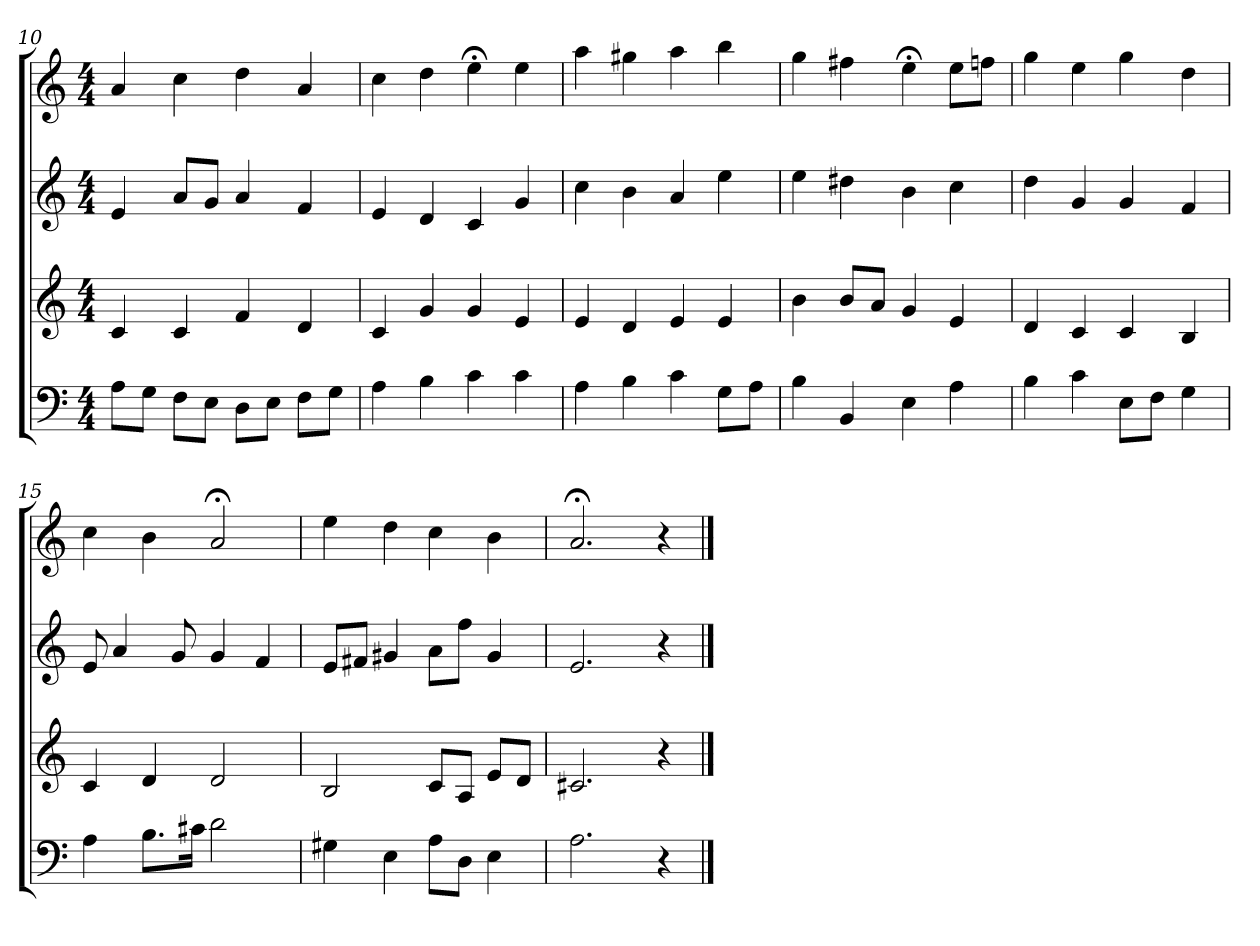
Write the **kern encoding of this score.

**kern	**kern	**kern	**kern
*part4	*part3	*part2	*part1
*staff4	*staff3	*staff2	*staff1
*clefF4	*clefG2	*clefG2	*clefG2
*k[]	*k[]	*k[]	*k[]
*a:	*a:	*a:	*a:
*M4/4	*M4/4	*M4/4	*M4/4
=10	=10	=10	=10
8A\L	4c	4e	4a
8G\J	.	.	.
8F\L	4c	8a/L	4cc
8E\J	.	8g/J	.
8D\L	4f	4a	4dd
8E\J	.	.	.
8F\L	4d	4f	4a
8G\J	.	.	.
=11	=11	=11	=11
4A	4c	4e	4cc
4B	4g	4d	4dd
4c	4g	4c	4ee;<
4c	4e	4g	4ee
=12	=12	=12	=12
4A	4e	4cc	4aa
4B	4d	4b	4gg#X
4c	4e	4a	4aa
8G\L	4e	4ee	4bb
8A\J	.	.	.
=13	=13	=13	=13
4B	4b	4ee	4gg
4BB	8b/L	4dd#X	4ff#X
.	8a/J	.	.
4E	4g	4b	4ee;<
4A	4e	4cc	8ee\L
.	.	.	8ffn\J
=14	=14	=14	=14
4B	4d	4dd	4gg
4c	4c	4g	4ee
8E\L	4c	4g	4gg
8F\J	.	.	.
4G	4B	4f	4dd
=15	=15	=15	=15
4A	4c	8e	4cc
.	.	4a	.
8.B\L	4d	.	4b
.	.	8g	.
16c#X\Jk	.	.	.
2d	2d	4g	2a;<
.	.	4f	.
=16	=16	=16	=16
4G#X	2B	8e/L	4ee
.	.	8f#X/J	.
4E	.	4g#X	4dd
8A\L	8c/L	8a\L	4cc
8D\J	8A/J	8ff\J	.
4E	8e/L	4g#	4b
.	8d/J	.	.
=17	=17	=17	=17
2.A	2.c#X	2.e	2.a;<
4r	4r	4r	4r
==	==	==	==
*-	*-	*-	*-
